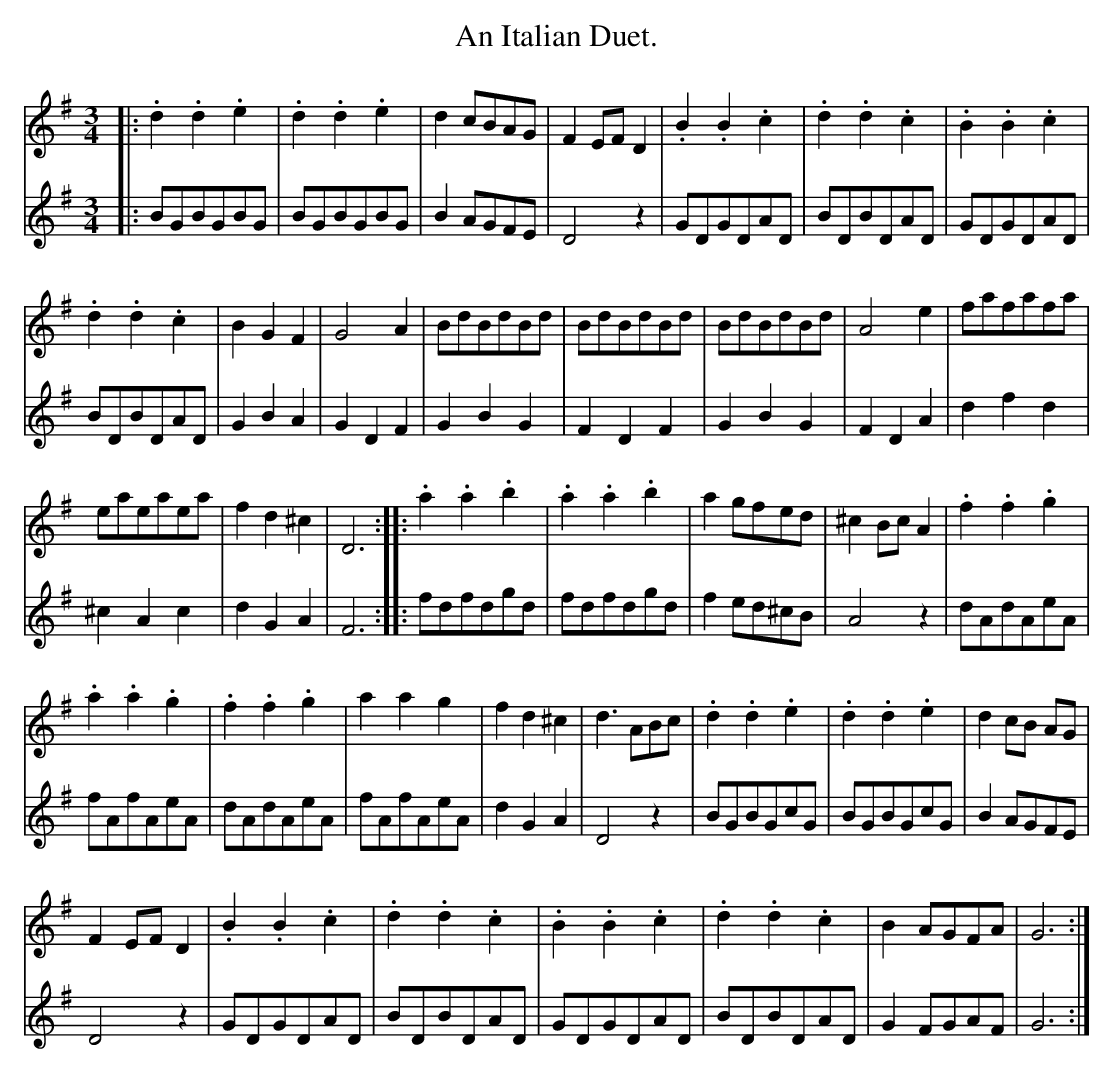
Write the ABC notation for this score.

X:1
T:An Italian Duet.
M:3/4
K:G
V:1
L:1/4
|:.d.d.e|.d.d.e|d c/B/A/G/|FE/F/D|.B.B.c|.d.d.c|.B.B.c|
.d.d.c|BGF|G2A|[L:1/8]BdBdBd|BdBdBd|BdBdBd|A4e2|fafafa|
eaeaea|f2d2^c2|D6::[L:1/4].a.a.b|.a.a.b|ag/f/e/d/|^cB/c/A|.f.f.g|
.a.a.g|.f.f.g|aag|fd^c|[L:1/8]d3 ABc|[L:1/4].d.d.e|.d.d.e|dc/B/ A/G/|
FE/F/D|.B.B.c|.d.d.c|.B.B.c|.d.d.c|BA/G/F/A/|G3:|
V:2
L:1/8
|:BGBGBG|BGBGBG|B2AGFE|D4z2|GDGDAD|BDBDAD|GDGDAD|BDBDAD|G2B2A2|G2D2F2|G2B2G2|F2D2F2|
G2B2G2|F2D2A2|d2f2d2|^c2A2c2|d2G2A2|F6::fdfdgd|fdfdgd|f2ed^cB|A4z2|dAdAeA|fAfAeA|dAdAeA|
fAfAeA|d2G2A2|D4z2|BGBGcG|BGBGcG|B2AGFE|D4z2|GDGDAD|BDBDAD|GDGDAD|BDBDAD|G2FGAF|G6:|
